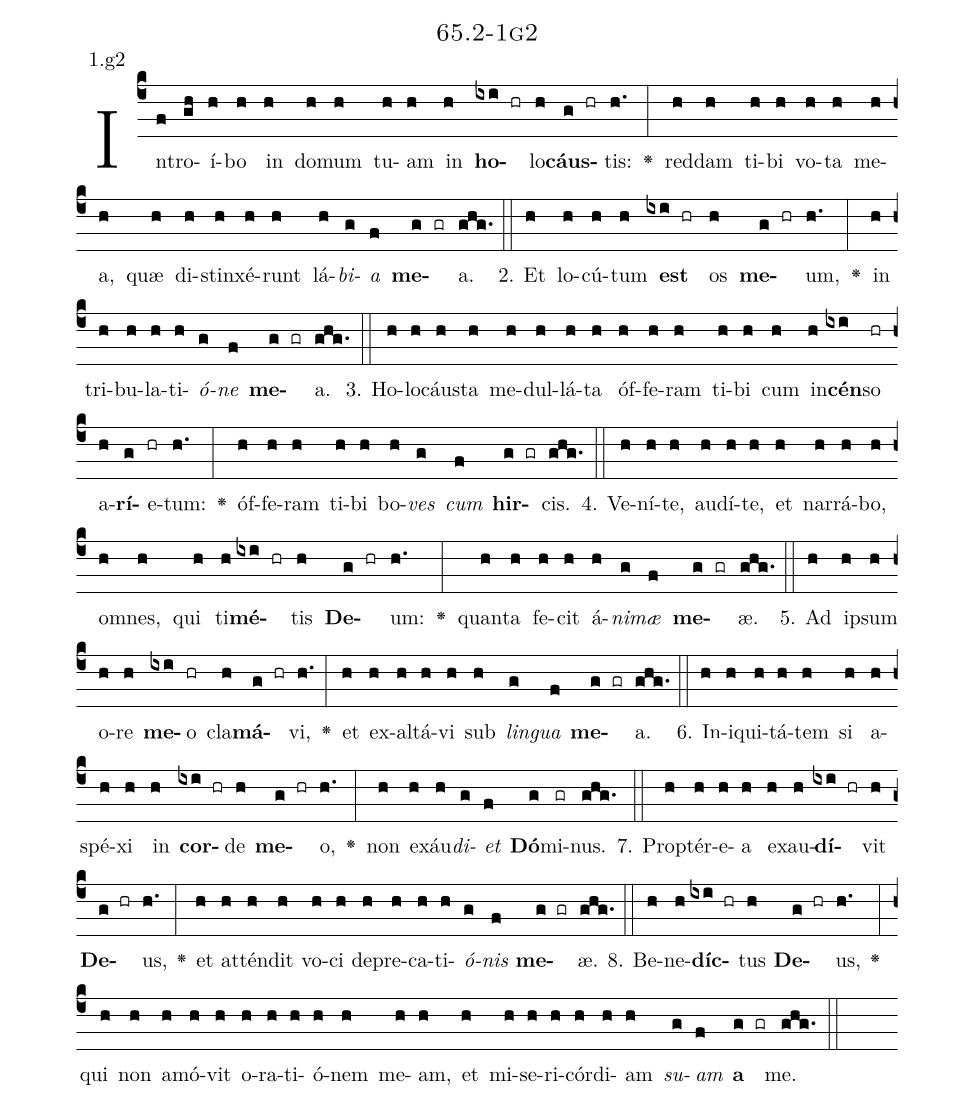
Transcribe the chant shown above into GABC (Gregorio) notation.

name: 65.2-1g2;
annotation: 1.g2;
%%
(c4)In(f)tro(gh)í(h)bo(h) in(h) do(h)mum(h) tu(h)am(h) in(h) <b>ho</b>(ixi hr)lo(h)<b>cáus</b>(g hr)tis:(h.) <v>\greheightstar</v>(:) red(h)dam(h) ti(h)bi(h) vo(h)ta(h) me(h)a,(h) quæ(h) di(h)stin(h)xé(h)runt(h) lá(h)<i>bi</i>(g)<i>a</i>(f) <b>me</b>(g gr)a.(ghg.) (::)
2. Et(h) lo(h)cú(h)tum(h) <b>est</b>(ixi hr) os(h) <b>me</b>(g hr)um,(h.) <v>\greheightstar</v>(:) in(h) tri(h)bu(h)la(h)ti(h)<i>ó</i>(g)<i>ne</i>(f) <b>me</b>(g gr)a.(ghg.) (::)
3. Ho(h)lo(h)cáus(h)ta(h) me(h)dul(h)lá(h)ta(h) óf(h)fe(h)ram(h) ti(h)bi(h) cum(h) in(h)<b>cén</b>(ixi)so(hr) a(h)<b>rí</b>(g)e(hr)tum:(h.) <v>\greheightstar</v>(:) óf(h)fe(h)ram(h) ti(h)bi(h) bo(h)<i>ves</i>(g) <i>cum</i>(f) <b>hir</b>(g gr)cis.(ghg.) (::)
4. Ve(h)ní(h)te,(h) au(h)dí(h)te,(h) et(h) nar(h)rá(h)bo,(h) om(h)nes,(h) qui(h) ti(h)<b>mé</b>(ixi hr)tis(h) <b>De</b>(g hr)um:(h.) <v>\greheightstar</v>(:) quan(h)ta(h) fe(h)cit(h) á(h)<i>ni</i>(g)<i>mæ</i>(f) <b>me</b>(g gr)æ.(ghg.) (::)
5. Ad(h) ip(h)sum(h) o(h)re(h) <b>me</b>(ixi)o(hr) cla(h)<b>má</b>(g hr)vi,(h.) <v>\greheightstar</v>(:) et(h) ex(h)al(h)tá(h)vi(h) sub(h) <i>lin</i>(g)<i>gua</i>(f) <b>me</b>(g gr)a.(ghg.) (::)
6. In(h)i(h)qui(h)tá(h)tem(h) si(h) a(h)spé(h)xi(h) in(h) <b>cor</b>(ixi hr)de(h) <b>me</b>(g hr)o,(h.) <v>\greheightstar</v>(:) non(h) ex(h)áu(h)<i>di</i>(g)<i>et</i>(f) <b>Dó</b>(g)mi(gr)nus.(ghg.) (::)
7. Prop(h)tér(h)e(h)a(h) ex(h)au(h)<b>dí</b>(ixi hr)vit(h) <b>De</b>(g hr)us,(h.) <v>\greheightstar</v>(:) et(h) at(h)tén(h)dit(h) vo(h)ci(h) de(h)pre(h)ca(h)ti(h)<i>ó</i>(g)<i>nis</i>(f) <b>me</b>(g gr)æ.(ghg.) (::)
8. Be(h)ne(h)<b>díc</b>(ixi hr)tus(h) <b>De</b>(g hr)us,(h.) <v>\greheightstar</v>(:) qui(h) non(h) a(h)mó(h)vit(h) o(h)ra(h)ti(h)ó(h)nem(h) me(h)am,(h) et(h) mi(h)se(h)ri(h)cór(h)di(h)am(h) <i>su</i>(g)<i>am</i>(f) <b>a</b>(g gr) me.(ghg.) (::)
